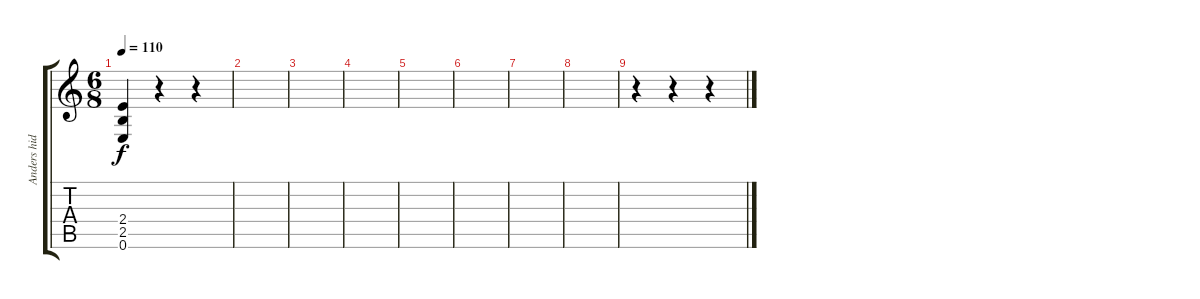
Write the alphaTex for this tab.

\track ("Anders hidle" "Anders hid") {instrument distortionguitar}
\staff {score tabs}
\tuning (E4 B3 G3 D3 A2 E2) {hide}
\ts (6 8)
\tempo 110
\clef g2
\ks c
(2.4 2.5 0.6).4{dy f} r.4 r.4 |
|
|
|
|
|
|
|
r.4 r.4 r.4
